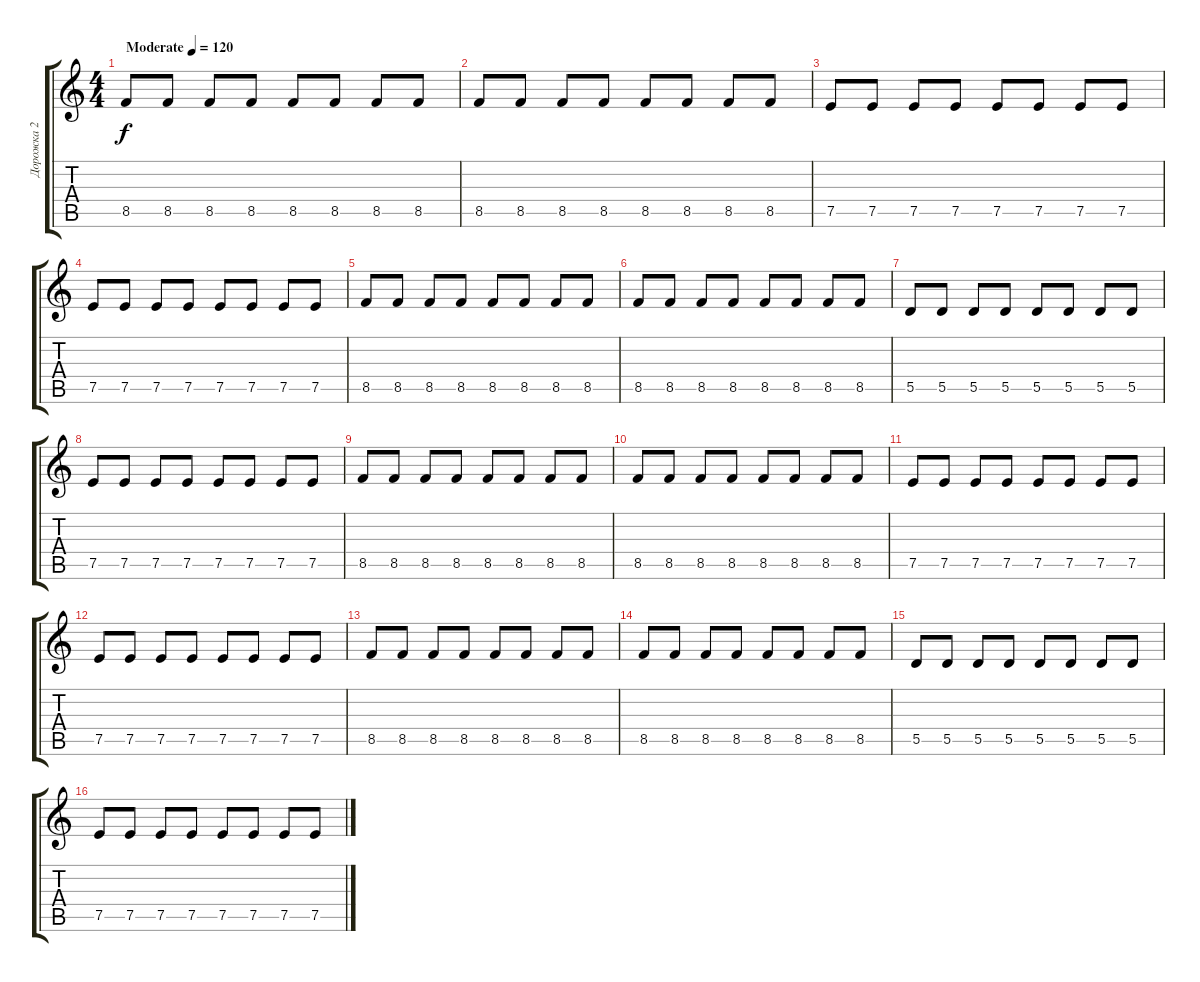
\track ("Дорожка 2" "Дорожка 2") {instrument acousticguitarsteel}
\staff {score tabs}
\tuning (E4 B3 G3 D3 A2 E2) {hide}
\ts (4 4)
\tempo (120 "Moderate")
\clef g2
\ks c
8.5.8{dy f instrument acousticguitarsteel} 8.5.8 8.5.8 8.5.8 8.5.8 8.5.8 8.5.8 8.5.8 |
8.5.8 8.5.8 8.5.8 8.5.8 8.5.8 8.5.8 8.5.8 8.5.8 |
7.5.8 7.5.8 7.5.8 7.5.8 7.5.8 7.5.8 7.5.8 7.5.8 |
7.5.8 7.5.8 7.5.8 7.5.8 7.5.8 7.5.8 7.5.8 7.5.8 |
8.5.8 8.5.8 8.5.8 8.5.8 8.5.8 8.5.8 8.5.8 8.5.8 |
8.5.8 8.5.8 8.5.8 8.5.8 8.5.8 8.5.8 8.5.8 8.5.8 |
5.5.8 5.5.8 5.5.8 5.5.8 5.5.8 5.5.8 5.5.8 5.5.8 |
7.5.8 7.5.8 7.5.8 7.5.8 7.5.8 7.5.8 7.5.8 7.5.8 |
8.5.8 8.5.8 8.5.8 8.5.8 8.5.8 8.5.8 8.5.8 8.5.8 |
8.5.8 8.5.8 8.5.8 8.5.8 8.5.8 8.5.8 8.5.8 8.5.8 |
7.5.8 7.5.8 7.5.8 7.5.8 7.5.8 7.5.8 7.5.8 7.5.8 |
7.5.8 7.5.8 7.5.8 7.5.8 7.5.8 7.5.8 7.5.8 7.5.8 |
8.5.8 8.5.8 8.5.8 8.5.8 8.5.8 8.5.8 8.5.8 8.5.8 |
8.5.8 8.5.8 8.5.8 8.5.8 8.5.8 8.5.8 8.5.8 8.5.8 |
5.5.8 5.5.8 5.5.8 5.5.8 5.5.8 5.5.8 5.5.8 5.5.8 |
7.5.8 7.5.8 7.5.8 7.5.8 7.5.8 7.5.8 7.5.8 7.5.8
